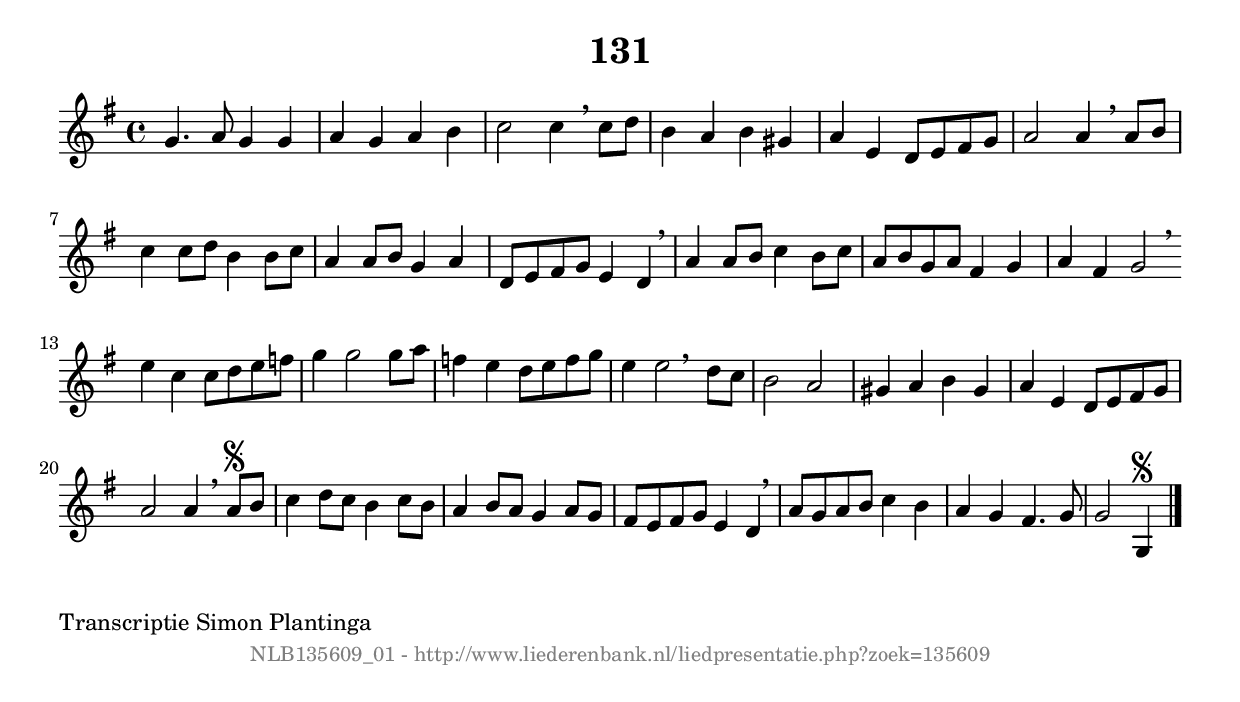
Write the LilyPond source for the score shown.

%
% produced by wce2krn 1.64 (7 June 2014)
%
\version"2.16"
#(append! paper-alist '(("long" . (cons (* 210 mm) (* 2000 mm)))))
#(set-default-paper-size "long")
sb = {\breathe}
mBreak = {\breathe }
bBreak = {\breathe }
x = {\once\override NoteHead #'style = #'cross }
gl=\glissando
itime={\override Staff.TimeSignature #'stencil = ##f }
ficta = {\once\set suggestAccidentals = ##t}
fine = {\once\override Score.RehearsalMark #'self-alignment-X = #1 \mark \markup {\italic{Fine}}}
dc = {\once\override Score.RehearsalMark #'self-alignment-X = #1 \mark \markup {\italic{D.C.}}}
dcf = {\once\override Score.RehearsalMark #'self-alignment-X = #1 \mark \markup {\italic{D.C. al Fine}}}
dcc = {\once\override Score.RehearsalMark #'self-alignment-X = #1 \mark \markup {\italic{D.C. al Coda}}}
ds = {\once\override Score.RehearsalMark #'self-alignment-X = #1 \mark \markup {\italic{D.S.}}}
dsf = {\once\override Score.RehearsalMark #'self-alignment-X = #1 \mark \markup {\italic{D.S. al Fine}}}
dsc = {\once\override Score.RehearsalMark #'self-alignment-X = #1 \mark \markup {\italic{D.S. al Coda}}}
pv = {\set Score.repeatCommands = #'((volta "1"))}
sv = {\set Score.repeatCommands = #'((volta "2"))}
tv = {\set Score.repeatCommands = #'((volta "3"))}
qv = {\set Score.repeatCommands = #'((volta "4"))}
xv = {\set Score.repeatCommands = #'((volta #f))}
\header{ tagline = ""
title = "131"
}
\score {{
\key g \major
\relative g'
{
\set melismaBusyProperties = #'()
\time 4/4
\tempo 4=120
\override Score.MetronomeMark #'transparent = ##t
\override Score.RehearsalMark #'break-visibility = #(vector #t #t #f)
g4. a8 g4 g4 | a4 g4 a4 b4 | c2 c4 \sb c8 d8 | b4 a4 b4 gis4 | a4 e4 d8 e8 fis8 g8 | a2 a4 \mBreak
a8 b8 | c4 c8 d8 b4 b8 c8 | a4 a8 b8 g4 a4 | d,8 e8 fis8 g8 e4 d4 \sb | a'4 a8 b8 c4 b8 c8 | a8 b8 g8 a8 fis4 g4 | a4 fis4 g2 \bar ":|:" \bBreak
e'4 c4 c8 d8 e8 f8 | g4 g2 g8 a8 | f4 e4 d8 e8 f8 g8 | e4 e2 \bar ":|:" \bBreak
d8 c8 | b2 a2 | gis4 a4 b4 gis4 | a4 e4 d8 e8 fis8 g8 | a2 a4 \mBreak
a8\segno b8 | c4 d8 c8 b4 c8 b8 | a4 b8 a8 g4 a8 g8 | fis8 e8 fis8 g8 e4 d4 \sb | a'8 g8 a8 b8 c4 b4 | a4 g4 fis4. g8 | g2 g,4\segno \bar "|."
 }}
 \midi { }
 \layout {
            indent = 0.0\cm
}
}
\markup { \wordwrap-string #" 
Transcriptie Simon Plantinga
"}
\markup { \vspace #0 } \markup { \with-color #grey \fill-line { \center-column { \smaller "NLB135609_01 - http://www.liederenbank.nl/liedpresentatie.php?zoek=135609" } } }
